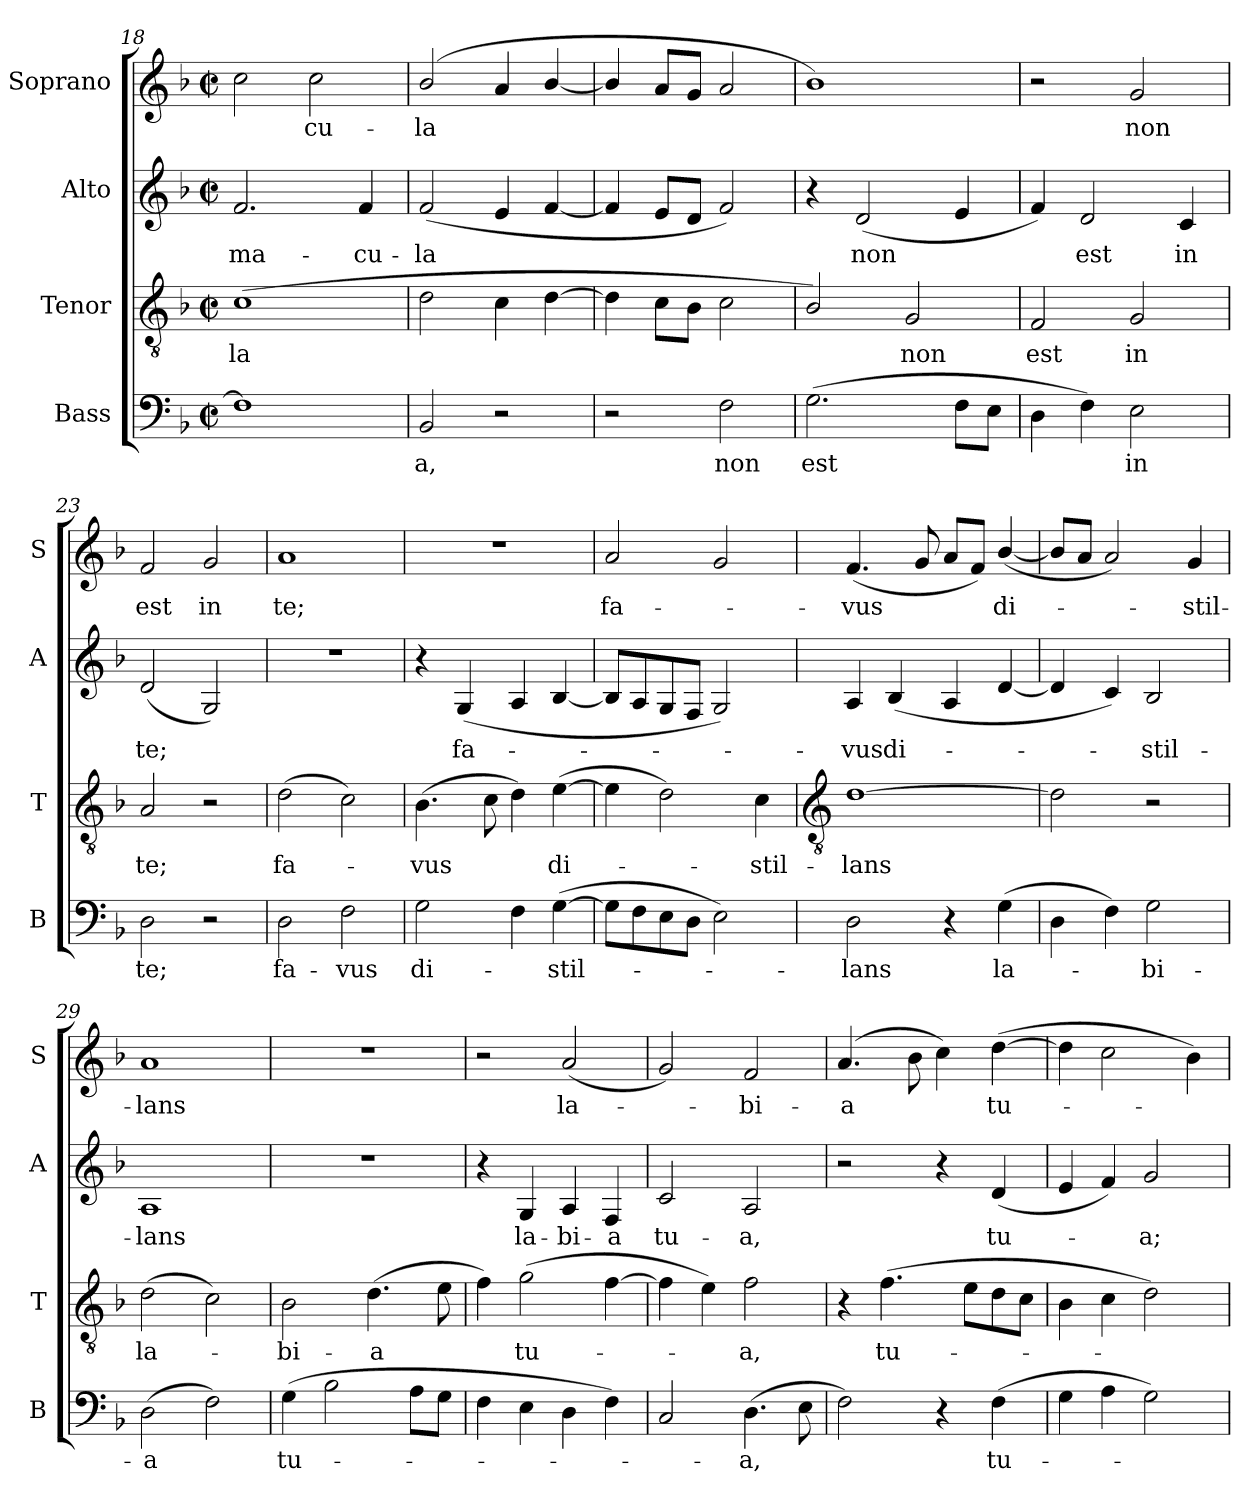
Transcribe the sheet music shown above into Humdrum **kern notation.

**kern	**text	**kern	**text	**kern	**text	**kern	**text
*part4	*part4	*part3	*part3	*part2	*part2	*part1	*part1
*staff4	*staff4	*staff3	*staff3	*staff2	*staff2	*staff1	*staff1
*I"Bass	*	*I"Tenor	*	*I"Alto	*	*I"Soprano	*
*I'B	*	*I'T	*	*I'A	*	*I'S	*
!!LO:LB:g=z
*clefF4	*	*clefGv2	*	*clefG2	*	*clefG2	*
*k[b-]	*	*k[b-]	*	*k[b-]	*	*k[b-]	*
*F:	*	*F:	*	*F:	*	*F:	*
*M2/2	*	*M2/2	*	*M2/2	*	*M2/2	*
*met(c|)	*	*met(c|)	*	*met(c|)	*	*met(c|)	*
=18	=18	=18	=18	=18	=18	=18	=18
!	!	!	!LO:LY:b	!	!LO:LY:b	!	!
1F]	.	(>1c	-la	2.f	ma-	2cc	.
!	!	!	!	!	!	!	!LO:LY:b
.	.	.	.	.	.	2cc	cu-
!	!	!	!	!	!LO:LY:b	!	!
.	.	.	.	4f	-cu-	.	.
=19	=19	=19	=19	=19	=19	=19	=19
!	!LO:LY:b	!	!	!	!LO:LY:b	!	!LO:LY:b
2BB-	a,	2d	.	(<2f	-la	(<2b-/	-la
2r	.	4c	.	4e	.	4a	.
.	.	[4d	.	[4f	.	[4b-/	.
=20	=20	=20	=20	=20	=20	=20	=20
2r	.	4d]	.	4f]	.	4b-/]	.
.	.	8cL	.	8eL	.	8aL	.
.	.	8B-J	.	8dJ	.	8gJ	.
!	!LO:LY:b	!	!	!	!	!	!
2F	non	2c	.	2f)	.	2a	.
=21	=21	=21	=21	=21	=21	=21	=21
!	!LO:LY:b	!	!	!	!	!	!
(>2.G	est	2B-/)	.	4r	.	1b-)	.
!	!	!	!	!	!LO:LY:b	!	!
.	.	.	.	(<2d	non	.	.
!	!	!	!LO:LY:b	!	!	!	!
.	.	2G	non	.	.	.	.
8FL	.	.	.	4e	.	.	.
8EJ	.	.	.	.	.	.	.
=22	=22	=22	=22	=22	=22	=22	=22
!	!	!	!LO:LY:b	!	!	!	!
4D	.	2F	est	4f)	.	2r	.
!	!	!	!	!	!LO:LY:b	!	!
4F)	.	.	.	2d	est	.	.
!	!LO:LY:b	!	!LO:LY:b	!	!	!	!LO:LY:b
2E	in	2G	in	.	.	2g	non
!	!	!	!	!	!LO:LY:b	!	!
.	.	.	.	4c	in	.	.
=23	=23	=23	=23	=23	=23	=23	=23
!	!LO:LY:b	!	!LO:LY:b	!	!LO:LY:b	!	!LO:LY:b
2D	te;	2A	te;	(2d	te;	2f	est
!	!	!	!	!	!	!	!LO:LY:b
2r	.	2r	.	2G)	.	2g	in
=24	=24	=24	=24	=24	=24	=24	=24
!	!LO:LY:b	!	!LO:LY:b	!	!	!	!LO:LY:b
2D	fa-	(>2d	fa-	1r	.	1a	te;
!	!LO:LY:b	!	!	!	!	!	!
2F	-vus	2c)	.	.	.	.	.
=25	=25	=25	=25	=25	=25	=25	=25
!	!LO:LY:b	!	!LO:LY:b	!	!	!	!
2G	di-	(>4.B-	vus	4r	.	1r	.
!	!	!	!	!	!LO:LY:b	!	!
.	.	.	.	(<4G	fa-	.	.
.	.	8c	.	.	.	.	.
4F	.	4d)	.	4A	.	.	.
!	!LO:LY:b	!	!LO:LY:b	!	!	!	!
(>[4G	stil-	(>[4e	di-	[4B-/	.	.	.
=26	=26	=26	=26	=26	=26	=26	=26
!	!	!	!	!	!	!	!LO:LY:b
8GL]	.	4e]	.	8B-L]	.	2a	fa-
8F	.	.	.	8A	.	.	.
8E	.	2d)	.	8G	.	.	.
8DJ	.	.	.	8FJ	.	.	.
2E)	.	.	.	2G)	.	2g	.
!	!	!	!LO:LY:b	!	!	!	!
.	.	4c	stil-	.	.	.	.
!!LO:LB:g=z
=27	=27	=27	=27	=27	=27	=27	=27
*	*	*clefGv2	*	*	*	*	*
!	!LO:LY:b	!	!LO:LY:b	!	!LO:LY:b	!	!LO:LY:b
2D	lans	[1d	-lans	4A	vus	(<4.f	vus
!	!	!	!	!	!LO:LY:b	!	!
.	.	.	.	(<4B-/	di-	.	.
.	.	.	.	.	.	8g	.
4r	.	.	.	4A	.	8aL	.
.	.	.	.	.	.	8fJ)	.
!	!LO:LY:b	!	!	!	!	!	!LO:LY:b
(>4G	la-	.	.	[4d	.	(<[4b-/	di-
=28	=28	=28	=28	=28	=28	=28	=28
4D	.	2d]	.	4d]	.	8b-L]	.
.	.	.	.	.	.	8aJ	.
4F)	.	.	.	4c)	.	2a)	.
!	!LO:LY:b	!	!	!	!LO:LY:b	!	!
2G	bi-	2r	.	2B-	stil-	.	.
!	!	!	!	!	!	!	!LO:LY:b
.	.	.	.	.	.	4g	stil-
=29	=29	=29	=29	=29	=29	=29	=29
!	!LO:LY:b	!	!LO:LY:b	!	!LO:LY:b	!	!LO:LY:b
(>2D	-a	(>2d	la-	1A	-lans	1a	-lans
2F)	.	2c)	.	.	.	.	.
=30	=30	=30	=30	=30	=30	=30	=30
!	!LO:LY:b	!	!LO:LY:b	!	!	!	!
(>4G	tu-	2B-	bi-	1r	.	1r	.
2B-	.	.	.	.	.	.	.
!	!	!	!LO:LY:b	!	!	!	!
.	.	(>4.d	-a	.	.	.	.
8AL	.	.	.	.	.	.	.
8GJ	.	8e	.	.	.	.	.
=31	=31	=31	=31	=31	=31	=31	=31
4F	.	4f)	.	4r	.	2r	.
!	!	!	!LO:LY:b	!	!LO:LY:b	!	!
4E	.	(>2g	tu-	4G	la-	.	.
!	!	!	!	!	!LO:LY:b	!	!LO:LY:b
4D	.	.	.	4A	-bi-	(<2a	la-
!	!	!	!	!	!LO:LY:b	!	!
4F)	.	[4f	.	4F	-a	.	.
=32	=32	=32	=32	=32	=32	=32	=32
!	!	!	!	!	!LO:LY:b	!	!
2C	.	4f]	.	2c	tu-	2g)	.
.	.	4e)	.	.	.	.	.
!	!LO:LY:b	!	!LO:LY:b	!	!LO:LY:b	!	!LO:LY:b
(>4.D	a,	2f	a,	2A	-a,	2f	bi-
8E	.	.	.	.	.	.	.
=33	=33	=33	=33	=33	=33	=33	=33
!	!	!	!	!	!	!	!LO:LY:b
2F)	.	4r	.	2r	.	(>4.a	-a
!	!	!	!LO:LY:b	!	!	!	!
.	.	(>4.f	tu-	.	.	.	.
.	.	.	.	.	.	8b-	.
4r	.	.	.	4r	.	4cc)	.
.	.	8eL	.	.	.	.	.
!	!LO:LY:b	!	!	!	!LO:LY:b	!	!LO:LY:b
(>4F	tu-	8d	.	(<4d	tu-	(>[4dd	tu-
.	.	8cJ	.	.	.	.	.
=34	=34	=34	=34	=34	=34	=34	=34
4G	.	4B-	.	4e	.	4dd]	.
4A	.	4c	.	4f)	.	2cc	.
!	!	!	!	!	!LO:LY:b	!	!
2G)	.	2d)	.	2g	a;	.	.
.	.	.	.	.	.	4b-)	.
=	=	=	=	=	=	=	=
*-	*-	*-	*-	*-	*-	*-	*-
